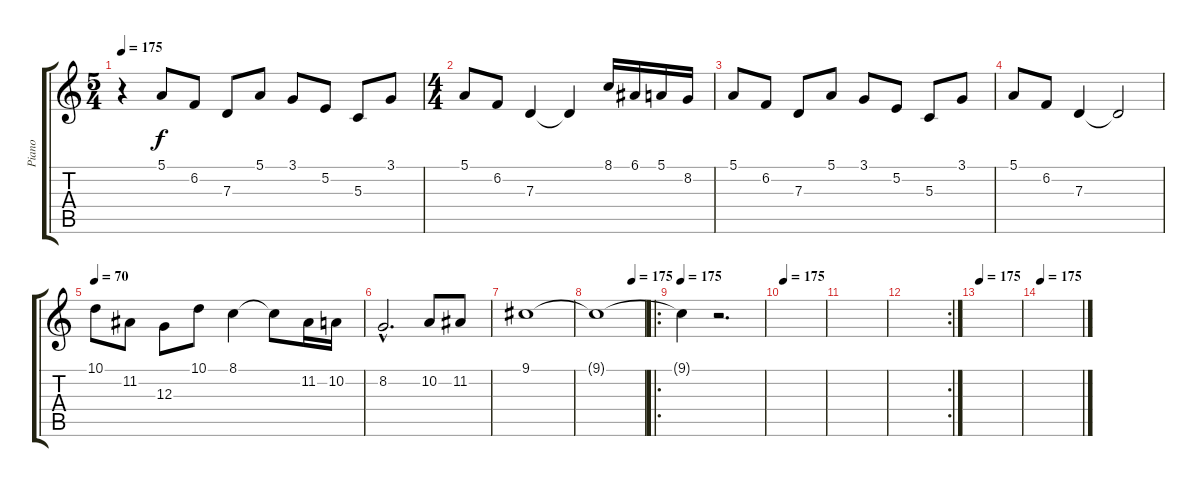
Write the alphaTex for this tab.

\track ("Piano" "Piano") {instrument brightacousticpiano}
\staff {score tabs}
\tuning (E4 B3 G3 D3 A2 E2) {hide}
\ts (5 4)
\tempo 175
\tempo 70
\tempo 175
\clef g2
\ks c
r.4{dy f instrument brightacousticpiano} 5.1.8 6.2.8 7.3.8 5.1.8 3.1.8 5.2.8 5.3.8 3.1.8 |
\ts (4 4)
5.1.8 6.2.8 7.3.4 7.3{t}.4 8.1.16 6.1.16 5.1.16 8.2.16 |
5.1.8 6.2.8 7.3.8 5.1.8 3.1.8 5.2.8 5.3.8 3.1.8 |
5.1.8 6.2.8 7.3.4 7.3{t}.2 |
\tempo 70
10.1.8 11.2.8 12.3.8 10.1.8 8.1.4 8.1{t}.8 11.2.16 10.2.16 |
8.2{hac}.2{d} 10.2.8 11.2.8 |
9.1.1 |
\tempo (175 0.75)
9.1{t}.1 |
\ro
\tempo 175
9.1{t}.4 r.2{d} |
\tempo 175
|
|
\rc 2
|
\tempo 175
|
\tempo 175
